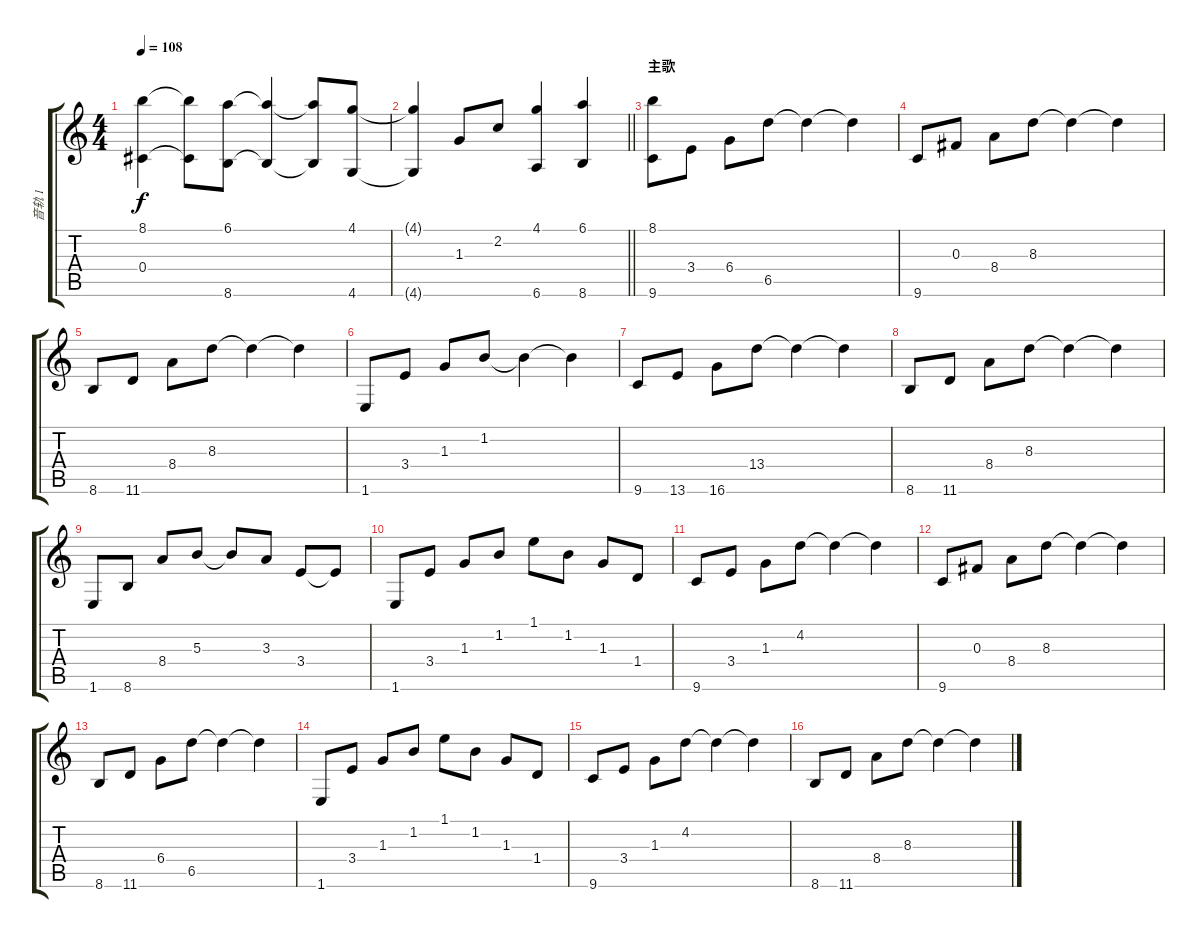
\track ("音轨 1" "音轨 1") {instrument acousticguitarsteel}
\staff {score tabs}
\tuning (Eb4 Bb3 Gb3 Db3 Ab3 Eb2) {hide}
\ts (4 4)
\tempo 108
\clef g2
\ks c
(8.1 0.4).4{dy f} (8.1{t} 0.4{t}).8 (6.1 8.6).8 (6.1{t} 8.6{t}).4 (6.1{t} 8.6{t}).8 (4.1 4.6).8 |
\barLineRight lightlight
(4.1{t} 4.6{t}).4 1.3.8 2.2.8 (4.1 6.6).4 (6.1 8.6).4 |
\section ("" "主歌")
(8.1 9.6).8 3.4.8 6.4.8 6.5.8 6.5{t}.4 6.5{t}.4 |
9.6.8 0.3.8 8.4.8 8.3.8 8.3{t}.4 8.3{t}.4 |
8.6.8 11.6.8 8.4.8 8.3.8 8.3{t}.4 8.3{t}.4 |
1.6.8 3.4.8 1.3.8 1.2.8 1.2{t}.4 1.2{t}.4 |
9.6.8 13.6.8 16.6.8 13.4.8 13.4{t}.4 13.4{t}.4 |
8.6.8 11.6.8 8.4.8 8.3.8 8.3{t}.4 8.3{t}.4 |
1.6.8 8.6.8 8.4.8 5.3.8 5.3{t}.8 3.3.8 3.4.8 3.4{t}.8 |
1.6.8 3.4.8 1.3.8 1.2.8 1.1.8 1.2.8 1.3.8 1.4.8 |
9.6.8 3.4.8 1.3.8 4.2.8 4.2{t}.4 4.2{t}.4 |
9.6.8 0.3.8 8.4.8 8.3.8 8.3{t}.4 8.3{t}.4 |
8.6.8 11.6.8 6.4.8 6.5.8 6.5{t}.4 6.5{t}.4 |
1.6.8 3.4.8 1.3.8 1.2.8 1.1.8 1.2.8 1.3.8 1.4.8 |
9.6.8 3.4.8 1.3.8 4.2.8 4.2{t}.4 4.2{t}.4 |
8.6.8 11.6.8 8.4.8 8.3.8 8.3{t}.4 8.3{t}.4
